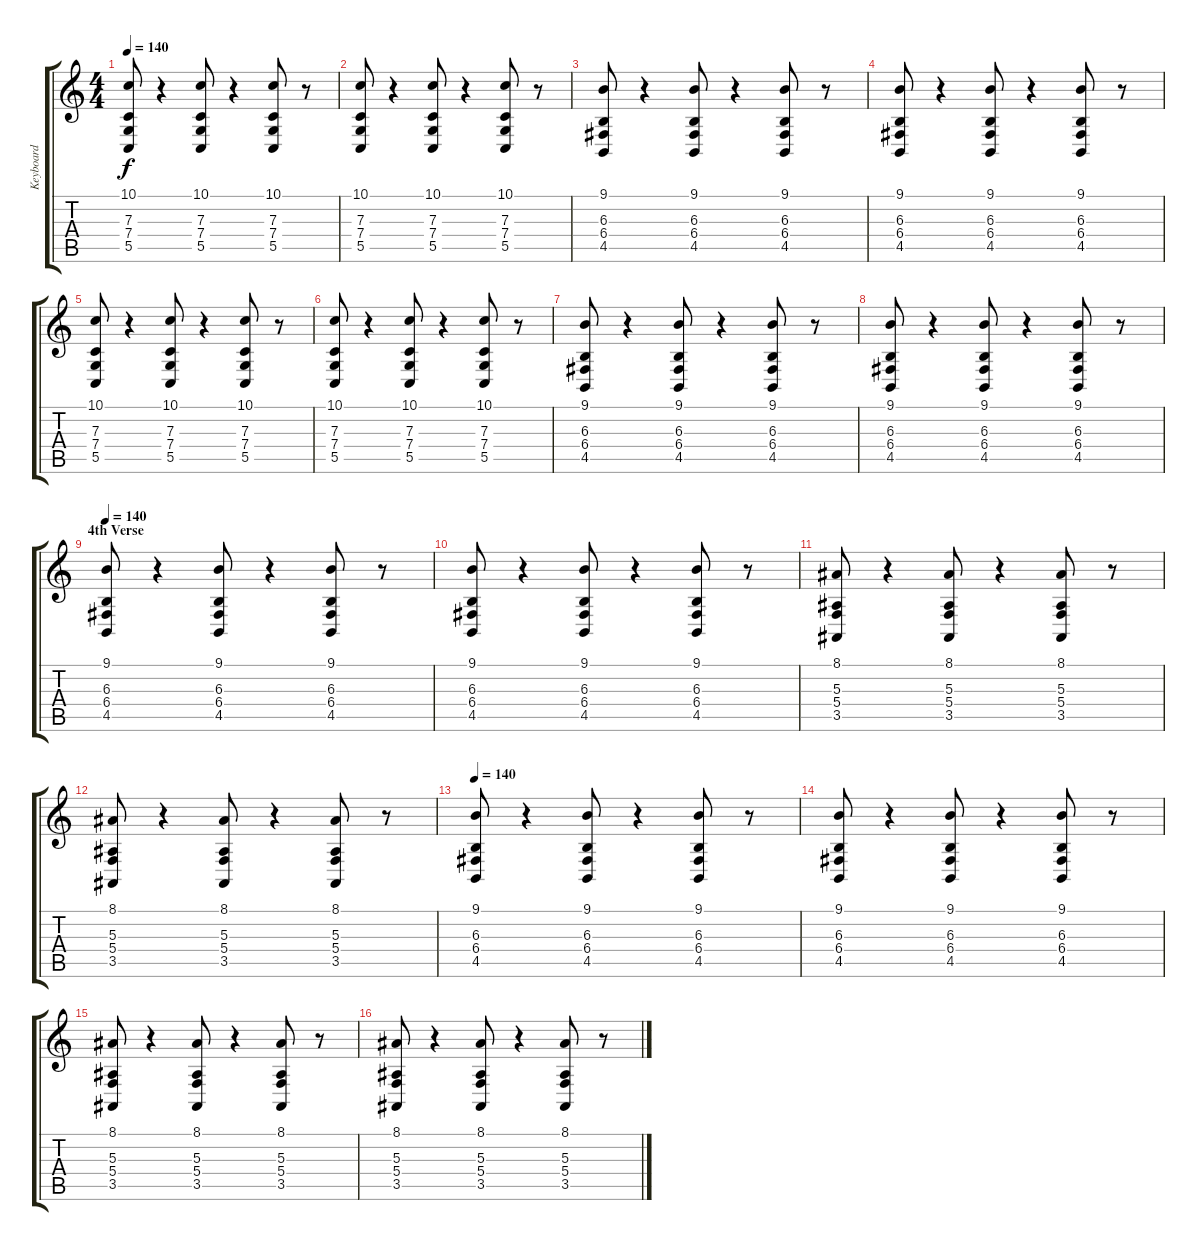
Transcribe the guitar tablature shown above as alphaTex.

\track ("Keyboard" "Keyboard") {instrument stringensemble1}
\staff {score tabs}
\tuning (D4 A3 F3 C3 G2 D2) {hide}
\ts (4 4)
\tempo 140
\clef g2
\ks c
(10.1 7.3 7.4 5.5).8{dy f} r.4 (10.1 7.3 7.4 5.5).8 r.4 (10.1 7.3 7.4 5.5).8 r.8 |
(10.1 7.3 7.4 5.5).8 r.4 (10.1 7.3 7.4 5.5).8 r.4 (10.1 7.3 7.4 5.5).8 r.8 |
(9.1 6.3 6.4 4.5).8 r.4 (9.1 6.3 6.4 4.5).8 r.4 (9.1 6.3 6.4 4.5).8 r.8 |
(9.1 6.3 6.4 4.5).8 r.4 (9.1 6.3 6.4 4.5).8 r.4 (9.1 6.3 6.4 4.5).8 r.8 |
(10.1 7.3 7.4 5.5).8 r.4 (10.1 7.3 7.4 5.5).8 r.4 (10.1 7.3 7.4 5.5).8 r.8 |
(10.1 7.3 7.4 5.5).8 r.4 (10.1 7.3 7.4 5.5).8 r.4 (10.1 7.3 7.4 5.5).8 r.8 |
(9.1 6.3 6.4 4.5).8 r.4 (9.1 6.3 6.4 4.5).8 r.4 (9.1 6.3 6.4 4.5).8 r.8 |
(9.1 6.3 6.4 4.5).8 r.4 (9.1 6.3 6.4 4.5).8 r.4 (9.1 6.3 6.4 4.5).8 r.8 |
\section ("" "4th Verse")
\tempo 140
(9.1 6.3 6.4 4.5).8 r.4 (9.1 6.3 6.4 4.5).8 r.4 (9.1 6.3 6.4 4.5).8 r.8 |
(9.1 6.3 6.4 4.5).8 r.4 (9.1 6.3 6.4 4.5).8 r.4 (9.1 6.3 6.4 4.5).8 r.8 |
(8.1 5.3 5.4 3.5).8 r.4 (8.1 5.3 5.4 3.5).8 r.4 (8.1 5.3 5.4 3.5).8 r.8 |
(8.1 5.3 5.4 3.5).8 r.4 (8.1 5.3 5.4 3.5).8 r.4 (8.1 5.3 5.4 3.5).8 r.8 |
\tempo 140
(9.1 6.3 6.4 4.5).8 r.4 (9.1 6.3 6.4 4.5).8 r.4 (9.1 6.3 6.4 4.5).8 r.8 |
(9.1 6.3 6.4 4.5).8 r.4 (9.1 6.3 6.4 4.5).8 r.4 (9.1 6.3 6.4 4.5).8 r.8 |
(8.1 5.3 5.4 3.5).8 r.4 (8.1 5.3 5.4 3.5).8 r.4 (8.1 5.3 5.4 3.5).8 r.8 |
(8.1 5.3 5.4 3.5).8 r.4 (8.1 5.3 5.4 3.5).8 r.4 (8.1 5.3 5.4 3.5).8 r.8
